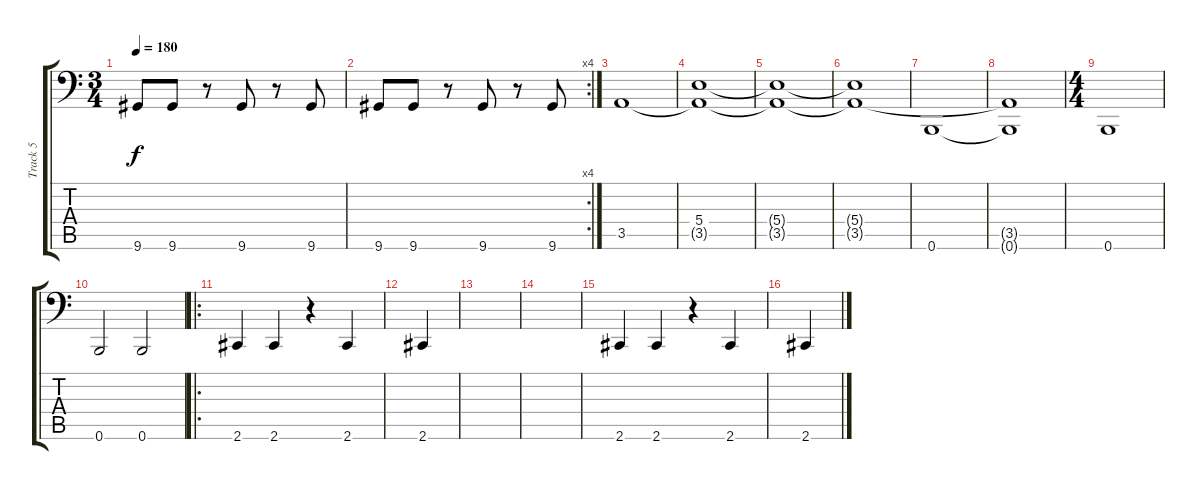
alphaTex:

\track ("Track 5" "Track 5") {instrument electricbassfinger}
\staff {score tabs}
\tuning (Db3 Ab2 E2 B1 Gb1 B0) {hide}
\ts (3 4)
\tempo 180
\clef f4
\ks c
9.6.8{dy f} 9.6.8 r.8 9.6.8 r.8 9.6.8 |
\rc 4
9.6.8 9.6.8 r.8 9.6.8 r.8 9.6.8 |
3.5.1 |
(5.4 3.5{t}).1 |
(5.4{t} 3.5{t}).1 |
(5.4{t} 3.5{t}).1 |
0.6.1 |
(3.5{t} 0.6{t}).1 |
\ts (4 4)
0.6.1 |
0.6.2 0.6.2 |
\ro
2.6.4 2.6.4 r.4 2.6.4 |
2.6.4 |
|
|
2.6.4 2.6.4 r.4 2.6.4 |
2.6.4
